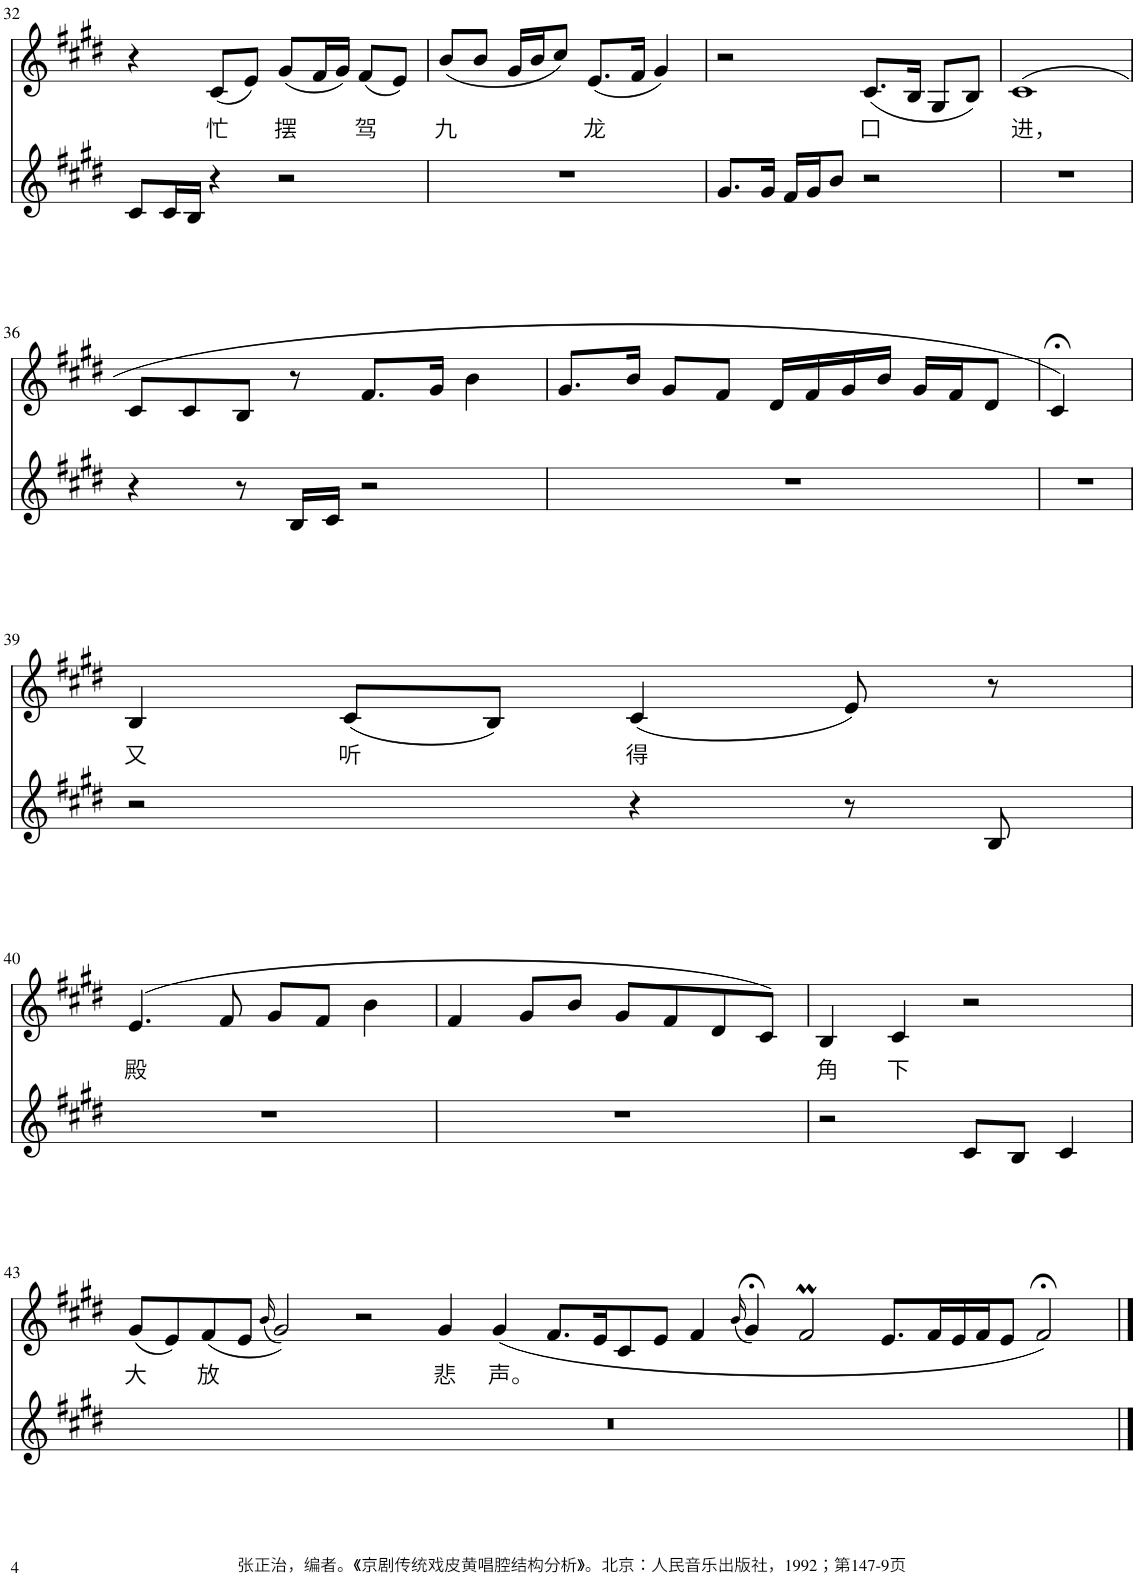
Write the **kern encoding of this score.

**kern	**kern	**text
*part2	*part1	*part1
*staff2	*staff1	*staff1
*I"Piano	*I"Piano	*
*I'Pno	*I'Pno	*
!!LO:PB:g=z
*clefG2	*clefG2	*
*k[f#c#g#d#]	*k[f#c#g#d#]	*
*M4/4	*M4/4	*
=32	=32	=32
8c#/L	4r	.
16c#/L	.	.
16B/JJ	.	.
!	!	!LO:LY:b
4r	(8c#/L	忙
.	8e/J)	.
!	!	!LO:LY:b
2r	(8g#/L	摆
.	16f#/L	.
.	16g#/JJ)	.
!	!	!LO:LY:b
.	(8f#/L	驾
.	8e/J)	.
=33	=33	=33
!	!	!LO:LY:b
1r	(8b/L	九
.	8b/J	.
.	16g#/LL	.
.	16b/J	.
.	8cc#/J)	.
!	!	!LO:LY:b
.	(8.e/L	龙
.	16f#/Jk	.
.	4g#/)	.
=34	=34	=34
8.g#/L	2r	.
16g#/Jk	.	.
16f#/LL	.	.
16g#/J	.	.
8b/J	.	.
!	!	!LO:LY:b
2r	(8.c#/L	口
.	16B/Jk	.
.	8G#/L	.
.	8B/J)	.
=35	=35	=35
!	!	!LO:LY:b
1r	(1c#	进，
!!LO:LB:g=z
=36	=36	=36
4r	8c#/L	.
.	8c#/	.
8r	8B/J	.
16B/LL	8r	.
16c#/JJ	.	.
2r	8.f#/L	.
.	16g#/Jk	.
.	4b\	.
=37	=37	=37
1r	8.g#/L	.
.	16b/Jk	.
.	8g#/L	.
.	8f#/J	.
.	16d#/LL	.
.	16f#/	.
.	16g#/	.
.	16b/JJ	.
.	16g#/LL	.
.	16f#/J	.
.	8d#/J	.
=38	=38	=38
1r	4c#;</)	.
.	2.ryy	.
!!LO:LB:g=z
=39	=39	=39
!	!	!LO:LY:b
2r	4B/	又
!	!	!LO:LY:b
.	(8c#/L	听
.	8B/J)	.
!	!	!LO:LY:b
4r	(4c#/	得
8r	8e/)	.
8B/	8r	.
!!LO:LB:g=z
=40	=40	=40
!	!	!LO:LY:b
1r	(4.e/	殿
.	8f#/	.
.	8g#/L	.
.	8f#/J	.
.	4b\	.
=41	=41	=41
1r	4f#/	.
.	8g#/L	.
.	8b/J	.
.	8g#/L	.
.	8f#/	.
.	8d#/	.
.	8c#/J)	.
=42	=42	=42
!	!	!LO:LY:b
2r	4B/	角
!	!	!LO:LY:b
.	4c#/	下
8c#/L	2r	.
8B/J	.	.
4c#/	.	.
!!LO:LB:g=z
=43	=43	=43
!	!	!LO:LY:b
1r	(8g#/L	大
.	8e/)	.
!	!	!LO:LY:b
.	(8f#/	放
.	8e/J	.
.	(16qb/	.
.	2g#/))	.
2%7ryy	2r	.
!	!	!LO:LY:b
.	4g#/	悲
!	!	!LO:LY:b
.	(4g#/	声。
.	8.f#/L	.
.	16e/K	.
.	8c#/	.
.	8e/J	.
.	4f#/	.
.	(16qb/	.
.	4g#;</)	.
.	2f#M/	.
.	8.e/L	.
.	16f#/L	.
.	16e/	.
.	16f#/J	.
.	8e/J	.
.	2f#;</)	.
==	==	==
*-	*-	*-
